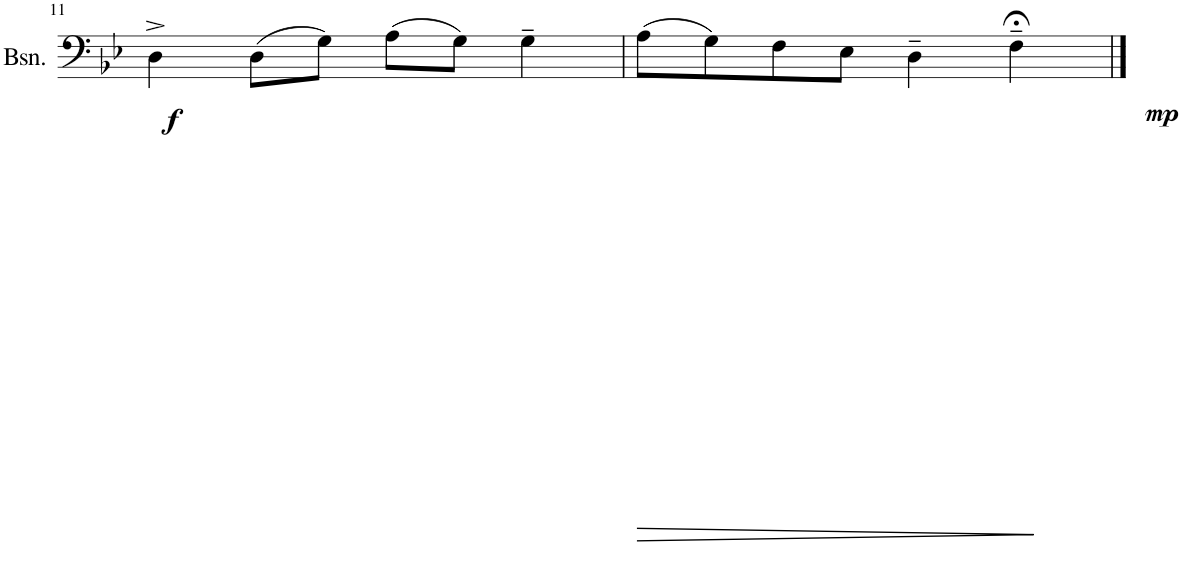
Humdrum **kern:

**kern	**dynam
*part1	*part1
*staff1	*staff1
*I"Bassoon	*
*I'Bsn.	*
!!LO:PB:g=z
*clefF4	*
*k[b-e-]	*
*M4/4	*
=11	=11
!	!LO:DY:b
4D^\	f
(8D\L	.
8G\J)	.
(8A\L	.
8G\J)	.
4G~\	.
=12	=12
!	!LO:HP:b
(8A\L	>
8G\)	.
8F\	.
8E-\J	.
4D~\	.
!	!LO:DY:b
4F;<~\	mp
.	]
==	==
*-	*-
